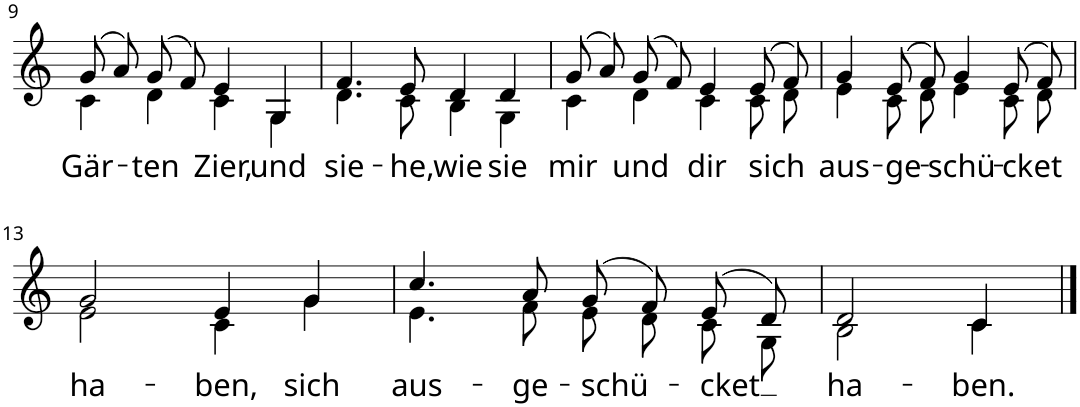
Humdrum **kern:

**kern	**text
*part1	*part1
*staff1	*staff1
*I"Sopran Alt	*
*I'S.	*
!!LO:PB:g=z
*clefG2	*
*k[]	*
*M4/4	*
=9	=9
*^	*
!	!	!LO:LY:b
(8g/L	4c\	Gär-
8a/J)	.	.
!	!	!LO:LY:b
(8g/L	4d\	-ten
8f/J)	.	.
!	!	!LO:LY:b
4e/	4c\	Zier,
!	!	!LO:LY:b
4G/	4G\	und
=10	=10	=10
!	!	!LO:LY:b
4.f/	4.d\	sie-
!	!	!LO:LY:b
8e/	8c\	-he,
!	!	!LO:LY:b
4d/	4B\	wie
!	!	!LO:LY:b
4d/	4G\	sie
=11	=11	=11
!	!	!LO:LY:b
(8g/L	4c\	mir
8a/J)	.	.
!	!	!LO:LY:b
(8g/L	4d\	und
8f/J)	.	.
!	!	!LO:LY:b
4e/	4c\	dir
!	!	!LO:LY:b
(8e/L	8c\L	-sich
8f/J)	8d\J	.
=12	=12	=12
!	!	!LO:LY:b
4g/	4e\	aus-
!	!	!LO:LY:b
(8e/L	8c\L	-ge-
8f/J)	8d\J	.
!	!	!LO:LY:b
4g/	4e\	-schü-
!	!	!LO:LY:b
(8e/L	8c\L	-cket
8f/J)	8d\J	.
!!LO:LB:g=z	!!
=13	=13	=13
!	!	!LO:LY:b
2g/	2e\	ha-
!	!	!LO:LY:b
4e/	4c\	-ben,
!	!	!LO:LY:b
4g/	4g\	sich
=14	=14	=14
!	!	!LO:LY:b
4.cc/	4.e\	aus-
!	!	!LO:LY:b
8a/	8f\	-ge-
!	!	!LO:LY:b
(8g/L	8e\L	-schü-
8f/J)	8d\J	.
!	!	!LO:LY:b
(8e/L	8c\L	-cket
8d/J)	8G\J	.
=15	=15	=15
!	!	!LO:LY:b
2d/	2B\	ha-
!	!	!LO:LY:b
4c/	4c\	-ben.
*v	*v	*
==	==
*-	*-
